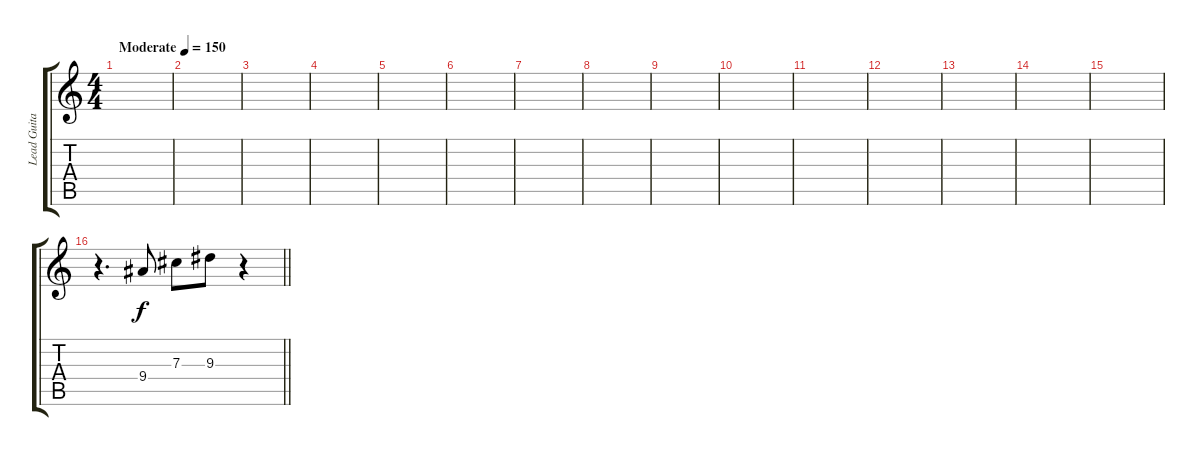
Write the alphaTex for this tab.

\track ("Lead Guitar #3" "Lead Guita") {instrument distortionguitar}
\staff {score tabs}
\tuning (Eb4 Bb3 Gb3 Db3 Ab2 Eb2) {hide}
\ts (4 4)
\section ("" "")
\tempo (150 "Moderate")
\clef g2
\ks c
|
|
|
|
|
|
|
|
|
|
|
|
|
|
|
\barLineRight lightlight
r.4{d} 9.4.8 7.3.8 9.3.8 r.4
